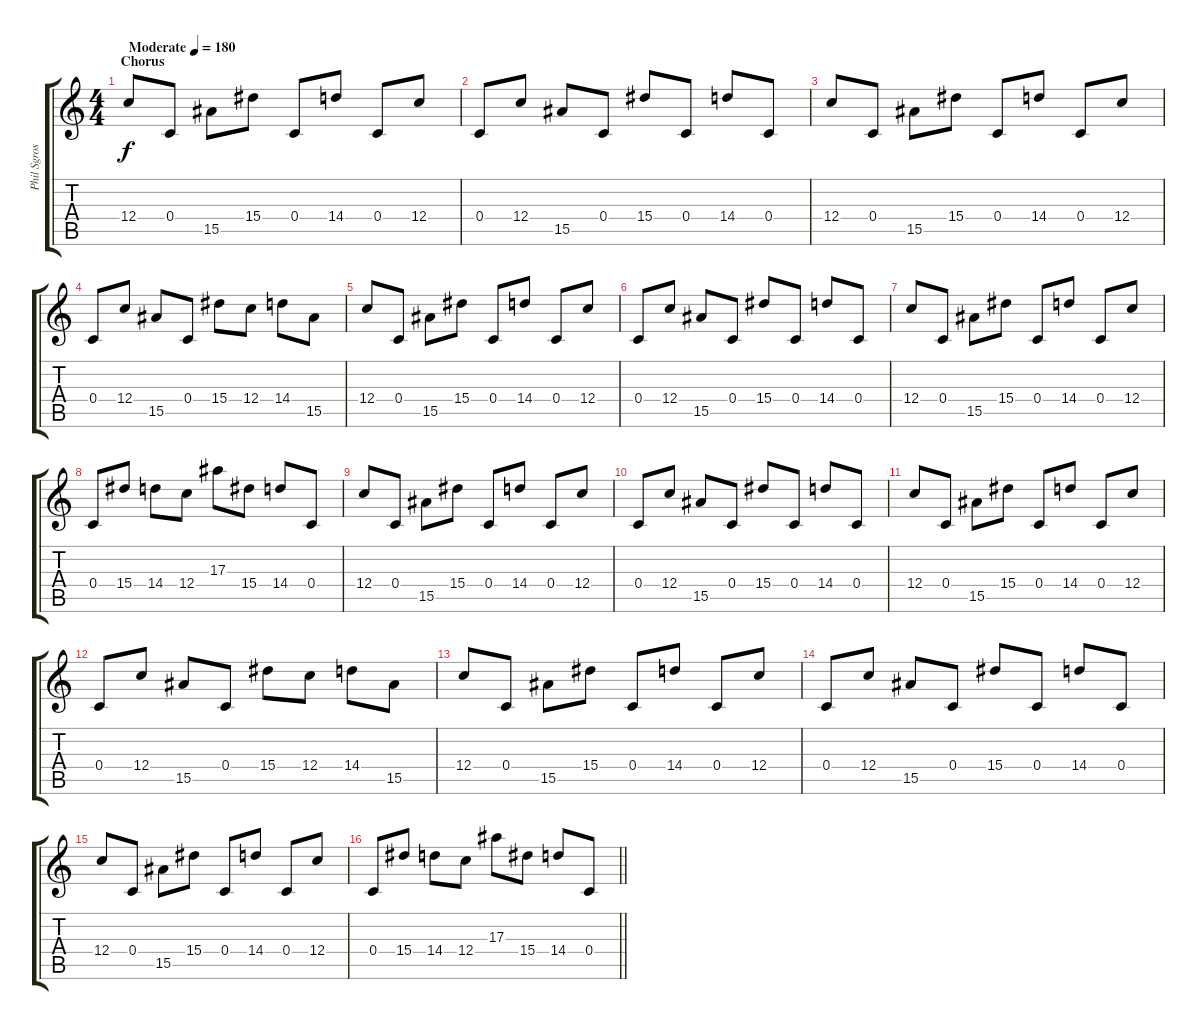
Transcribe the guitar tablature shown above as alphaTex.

\track ("Phil Sgrosso" "Phil Sgros") {instrument distortionguitar}
\staff {score tabs}
\tuning (D4 A3 F3 C3 G2 C2) {hide}
\ts (4 4)
\section ("" "Chorus")
\tempo (180 "Moderate")
\clef g2
\ks c
12.4.8{dy f instrument distortionguitar} 0.4.8 15.5.8 15.4.8 0.4.8 14.4.8 0.4.8 12.4.8 |
0.4.8 12.4.8 15.5.8 0.4.8 15.4.8 0.4.8 14.4.8 0.4.8 |
12.4.8 0.4.8 15.5.8 15.4.8 0.4.8 14.4.8 0.4.8 12.4.8 |
0.4.8 12.4.8 15.5.8 0.4.8 15.4.8 12.4.8 14.4.8 15.5.8 |
12.4.8 0.4.8 15.5.8 15.4.8 0.4.8 14.4.8 0.4.8 12.4.8 |
0.4.8 12.4.8 15.5.8 0.4.8 15.4.8 0.4.8 14.4.8 0.4.8 |
12.4.8 0.4.8 15.5.8 15.4.8 0.4.8 14.4.8 0.4.8 12.4.8 |
0.4.8 15.4.8 14.4.8 12.4.8 17.3.8 15.4.8 14.4.8 0.4.8 |
12.4.8 0.4.8 15.5.8 15.4.8 0.4.8 14.4.8 0.4.8 12.4.8 |
0.4.8 12.4.8 15.5.8 0.4.8 15.4.8 0.4.8 14.4.8 0.4.8 |
12.4.8 0.4.8 15.5.8 15.4.8 0.4.8 14.4.8 0.4.8 12.4.8 |
0.4.8 12.4.8 15.5.8 0.4.8 15.4.8 12.4.8 14.4.8 15.5.8 |
12.4.8 0.4.8 15.5.8 15.4.8 0.4.8 14.4.8 0.4.8 12.4.8 |
0.4.8 12.4.8 15.5.8 0.4.8 15.4.8 0.4.8 14.4.8 0.4.8 |
12.4.8 0.4.8 15.5.8 15.4.8 0.4.8 14.4.8 0.4.8 12.4.8 |
\barLineRight lightlight
0.4.8 15.4.8 14.4.8 12.4.8 17.3.8 15.4.8 14.4.8 0.4.8
